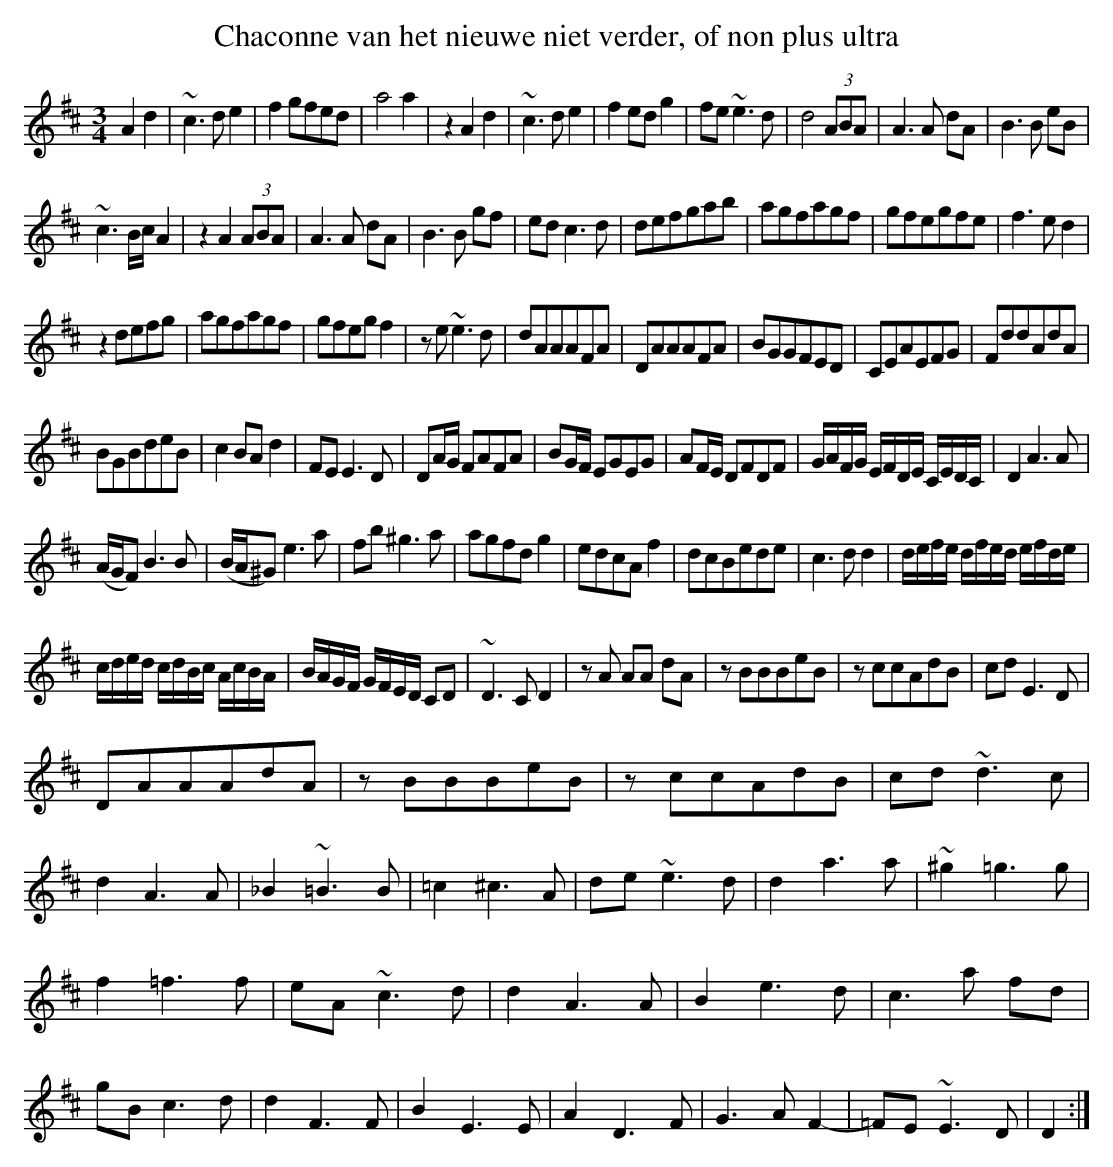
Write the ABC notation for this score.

X:1
T:Chaconne van het nieuwe niet verder, of non plus ultra
M:3/4
K:Dmaj
A2d2|~c3de2|f2gfed|a4a2|z2A2d2|~c3de2|f2edg2|fe~e3d|d4(3ABA|A3A dA|B3B eB|
~c3B/c/A2|z2A2(3ABA|A3A dA|B3B gf|edc3d|defgab|agfagf|gfegfe|f3ed2|
z2defg|agfagf|gfegf2|ze~e3d|dAAAFA|DAAAFA|BGGFED|CEAEFG|FddAdA|
BGBdeB|c2BAd2|FEE3D|DA/G/ FAFA|BG/F/ EGEG|AF/E/ DFDF|G/A/F/G/ E/F/D/E/ C/E/D/C/|D2A3A|
(A/G/F)B3B|(B/A/^G)e3a|fb^g3a|agfdg2|edcAf2|dcBede|c3dd2|d/e/f/e/ d/f/e/d/ e/f/d/e/|
c/d/e/d/ c/d/B/c/ A/c/B/A/|B/A/G/F/ G/F/E/D/ CD|~D3CD2|zA AA dA|zBBBeB|zccAdB|cdE3D|
DAAAdA|zBBBeB|zccAdB|cd~d3c|d2A3A|_B2~=B3B|=c2^c3A|de~e3d|d2a3a|~^g2=g3g|
f2=f3f|eA~c3d|d2A3A|B2e3d|c3a fd|gBc3d|d2F3F|B2E3E|A2D3F|G3AF2-|=FE~E3D|D2:|
